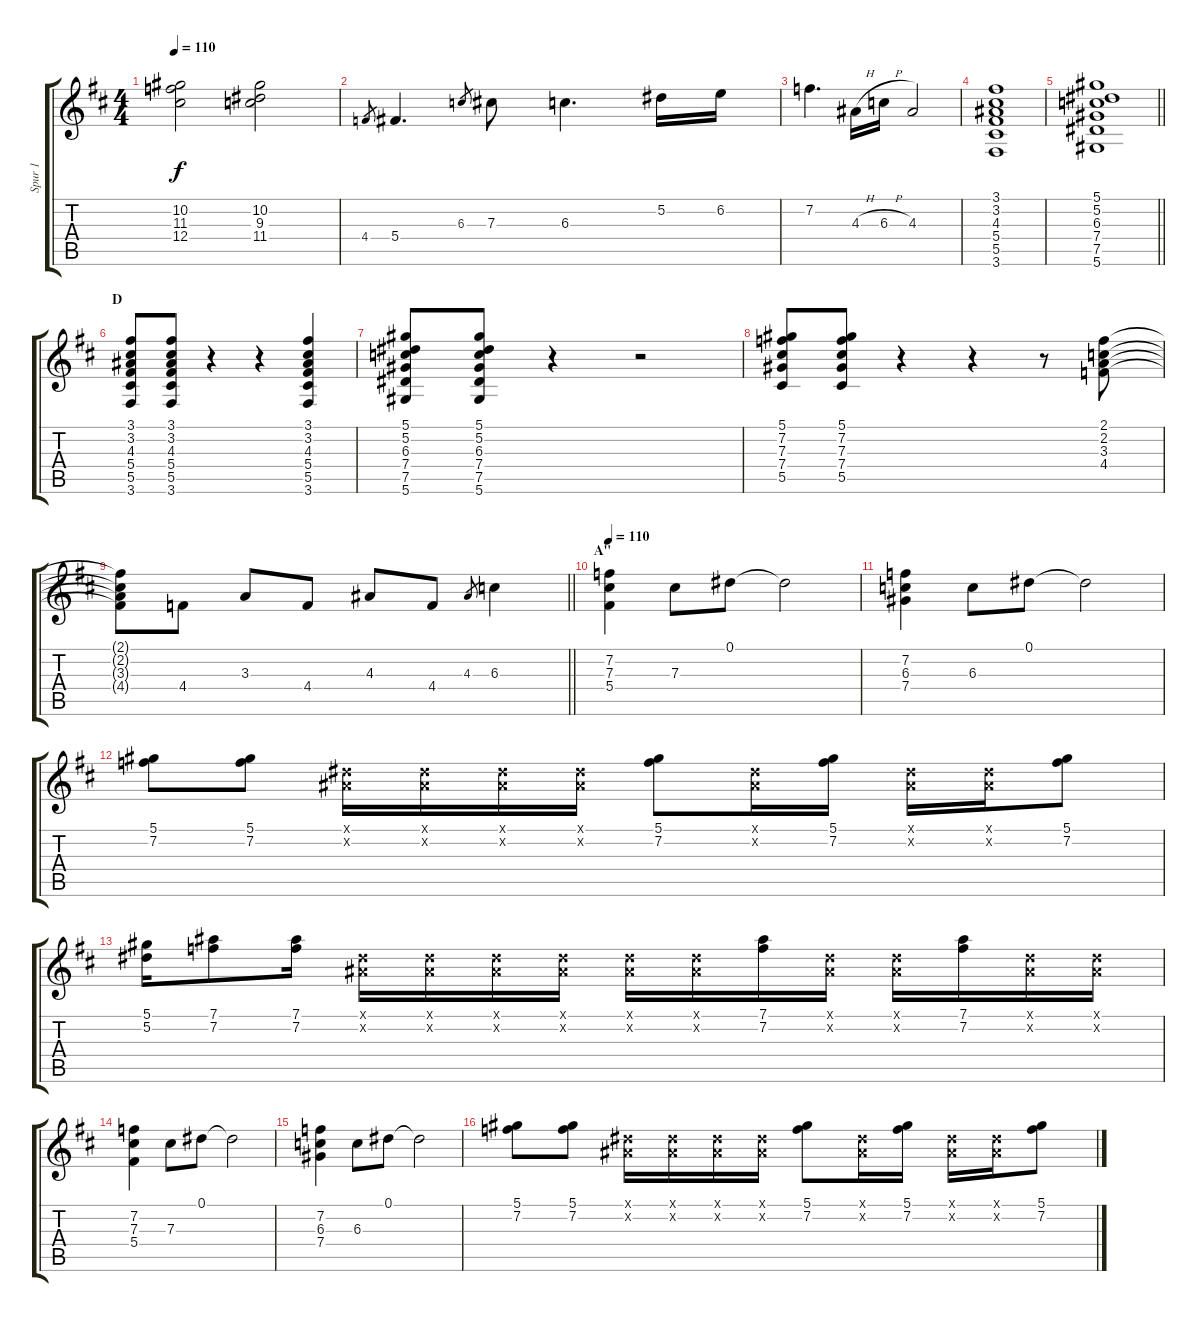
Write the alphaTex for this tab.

\track ("Spur 1" "Spur 1") {instrument electricguitarclean}
\staff {score tabs}
\tuning (Eb4 Bb3 Gb3 Db3 Ab2 Eb2) {hide}
\ts (4 4)
\tempo 110
\clef g2
\ks d
(10.2 11.3 12.4).2{dy f} (10.2 9.3 11.4).2 |
4.4.8{gr} 5.4.4{d} 6.3.8{gr} 7.3.8 6.3.4{d} 5.2.16 6.2.16 |
7.2.4{d} 4.3{h}.16 6.3{h}.16 4.3.2 |
(3.1 3.2 4.3 5.4 5.5 3.6).1 |
\barLineRight lightlight
(5.1 5.2 6.3 7.4 7.5 5.6).1 |
\section ("" "D")
(3.1 3.2 4.3 5.4 5.5 3.6).8 (3.1 3.2 4.3 5.4 5.5 3.6).8 r.4 r.4 (3.1 3.2 4.3 5.4 5.5 3.6).4 |
(5.1 5.2 6.3 7.4 7.5 5.6).8 (5.1 5.2 6.3 7.4 7.5 5.6).8 r.4 r.2 |
(5.1 7.2 7.3 7.4 5.5).8 (5.1 7.2 7.3 7.4 5.5).8 r.4 r.4 r.8 (2.1 2.2 3.3 4.4).8 |
\barLineRight lightlight
(2.1{t} 2.2{t} 3.3{t} 4.4{t}).8 4.4.8 3.3.8 4.4.8 4.3.8 4.4.8 4.3.8{gr} 6.3.4 |
\section ("" "A\"")
\tempo 110
(7.2 7.3 5.4).4 7.3.8 0.1.8 0.1{t}.2 |
(7.2 6.3 7.4).4 6.3.8 0.1.8 0.1{t}.2 |
(5.1 7.2).8 (5.1 7.2).8 (0.1{x} 0.2{x}).16 (0.1{x} 0.2{x}).16 (0.1{x} 0.2{x}).16 (0.1{x} 0.2{x}).16 (5.1 7.2).8 (0.1{x} 0.2{x}).16 (5.1 7.2).16 (0.1{x} 0.2{x}).16 (0.1{x} 0.2{x}).16 (5.1 7.2).8 |
(5.1 5.2).16 (7.1 7.2).8 (7.1 7.2).16 (0.1{x} 0.2{x}).16 (0.1{x} 0.2{x}).16 (0.1{x} 0.2{x}).16 (0.1{x} 0.2{x}).16 (0.1{x} 0.2{x}).16 (0.1{x} 0.2{x}).16 (7.1 7.2).16 (0.1{x} 0.2{x}).16 (0.1{x} 0.2{x}).16 (7.1 7.2).16 (0.1{x} 0.2{x}).16 (0.1{x} 0.2{x}).16 |
(7.2 7.3 5.4).4 7.3.8 0.1.8 0.1{t}.2 |
(7.2 6.3 7.4).4 6.3.8 0.1.8 0.1{t}.2 |
(5.1 7.2).8 (5.1 7.2).8 (0.1{x} 0.2{x}).16 (0.1{x} 0.2{x}).16 (0.1{x} 0.2{x}).16 (0.1{x} 0.2{x}).16 (5.1 7.2).8 (0.1{x} 0.2{x}).16 (5.1 7.2).16 (0.1{x} 0.2{x}).16 (0.1{x} 0.2{x}).16 (5.1 7.2).8
